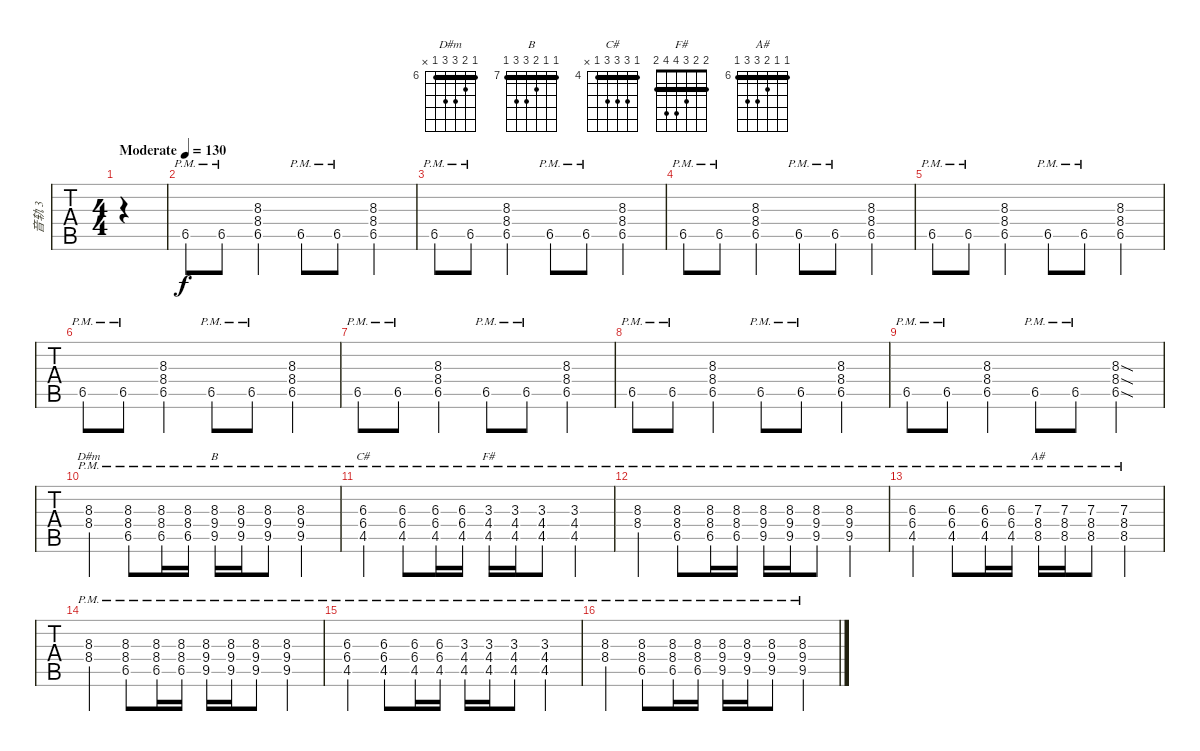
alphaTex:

\track ("音轨 3" "音轨 3") {instrument distortionguitar}
\staff {tabs}
\tuning (E4 B3 G3 D3 A2 E2) {hide}
\chord ("D#m" 6 7 8 8 6 x) {firstfret 6 barre 6}
\chord ("B" 7 7 8 9 9 7) {firstfret 7 barre 7}
\chord ("C#" 4 6 6 6 4 x) {firstfret 4 barre 4}
\chord ("F#" 2 2 3 4 4 2) {barre 2}
\chord ("A#" 6 6 7 8 8 6) {firstfret 6 barre 6}
\ts (4 4)
\tempo (130 "Moderate")
\clef g2
\ks c
|
6.5{pm}.8 6.5{pm}.8 (8.3 8.4 6.5).4 6.5{pm}.8 6.5{pm}.8 (8.3 8.4 6.5).4 |
6.5{pm}.8 6.5{pm}.8 (8.3 8.4 6.5).4 6.5{pm}.8 6.5{pm}.8 (8.3 8.4 6.5).4 |
6.5{pm}.8 6.5{pm}.8 (8.3 8.4 6.5).4 6.5{pm}.8 6.5{pm}.8 (8.3 8.4 6.5).4 |
6.5{pm}.8 6.5{pm}.8 (8.3 8.4 6.5).4 6.5{pm}.8 6.5{pm}.8 (8.3 8.4 6.5).4 |
6.5{pm}.8 6.5{pm}.8 (8.3 8.4 6.5).4 6.5{pm}.8 6.5{pm}.8 (8.3 8.4 6.5).4 |
6.5{pm}.8 6.5{pm}.8 (8.3 8.4 6.5).4 6.5{pm}.8 6.5{pm}.8 (8.3 8.4 6.5).4 |
6.5{pm}.8 6.5{pm}.8 (8.3 8.4 6.5).4 6.5{pm}.8 6.5{pm}.8 (8.3 8.4 6.5).4 |
6.5{pm}.8 6.5{pm}.8 (8.3 8.4 6.5).4 6.5{pm}.8 6.5{pm}.8 (8.3{sod} 8.4{sod} 6.5{sod}).4 |
(8.3{pm} 8.4{pm}).4{ch "D#m"} (8.3{pm} 8.4{pm} 6.5{pm}).8 (8.3{pm} 8.4{pm} 6.5{pm}).16 (8.3{pm} 8.4{pm} 6.5{pm}).16 (8.3{pm} 9.4{pm} 9.5{pm}).16{ch "B"} (8.3{pm} 9.4{pm} 9.5{pm}).16 (8.3{pm} 9.4{pm} 9.5{pm}).8 (8.3{pm} 9.4{pm} 9.5{pm}).4 |
(6.3{pm} 6.4{pm} 4.5{pm}).4{ch "C#"} (6.3{pm} 6.4{pm} 4.5{pm}).8 (6.3{pm} 6.4{pm} 4.5{pm}).16 (6.3{pm} 6.4{pm} 4.5{pm}).16 (3.3{pm} 4.4{pm} 4.5{pm}).16{ch "F#"} (3.3{pm} 4.4{pm} 4.5{pm}).16 (3.3{pm} 4.4{pm} 4.5{pm}).8 (3.3{pm} 4.4{pm} 4.5{pm}).4 |
(8.3{pm} 8.4{pm}).4 (8.3{pm} 8.4{pm} 6.5{pm}).8 (8.3{pm} 8.4{pm} 6.5{pm}).16 (8.3{pm} 8.4{pm} 6.5{pm}).16 (8.3{pm} 9.4{pm} 9.5{pm}).16 (8.3{pm} 9.4{pm} 9.5{pm}).16 (8.3{pm} 9.4{pm} 9.5{pm}).8 (8.3{pm} 9.4{pm} 9.5{pm}).4 |
(6.3{pm} 6.4{pm} 4.5{pm}).4 (6.3{pm} 6.4{pm} 4.5{pm}).8 (6.3{pm} 6.4{pm} 4.5{pm}).16 (6.3{pm} 6.4{pm} 4.5{pm}).16 (7.3{pm} 8.4{pm} 8.5{pm}).16{ch "A#"} (7.3{pm} 8.4{pm} 8.5{pm}).16 (7.3{pm} 8.4{pm} 8.5{pm}).8 (7.3{pm} 8.4{pm} 8.5{pm}).4 |
(8.3{pm} 8.4{pm}).4 (8.3{pm} 8.4{pm} 6.5{pm}).8 (8.3{pm} 8.4{pm} 6.5{pm}).16 (8.3{pm} 8.4{pm} 6.5{pm}).16 (8.3{pm} 9.4{pm} 9.5{pm}).16 (8.3{pm} 9.4{pm} 9.5{pm}).16 (8.3{pm} 9.4{pm} 9.5{pm}).8 (8.3{pm} 9.4{pm} 9.5{pm}).4 |
(6.3{pm} 6.4{pm} 4.5{pm}).4 (6.3{pm} 6.4{pm} 4.5{pm}).8 (6.3{pm} 6.4{pm} 4.5{pm}).16 (6.3{pm} 6.4{pm} 4.5{pm}).16 (3.3{pm} 4.4{pm} 4.5{pm}).16 (3.3{pm} 4.4{pm} 4.5{pm}).16 (3.3{pm} 4.4{pm} 4.5{pm}).8 (3.3{pm} 4.4{pm} 4.5{pm}).4 |
(8.3{pm} 8.4{pm}).4 (8.3{pm} 8.4{pm} 6.5{pm}).8 (8.3{pm} 8.4{pm} 6.5{pm}).16 (8.3{pm} 8.4{pm} 6.5{pm}).16 (8.3{pm} 9.4{pm} 9.5{pm}).16 (8.3{pm} 9.4{pm} 9.5{pm}).16 (8.3{pm} 9.4{pm} 9.5{pm}).8 (8.3{pm} 9.4{pm} 9.5{pm}).4
